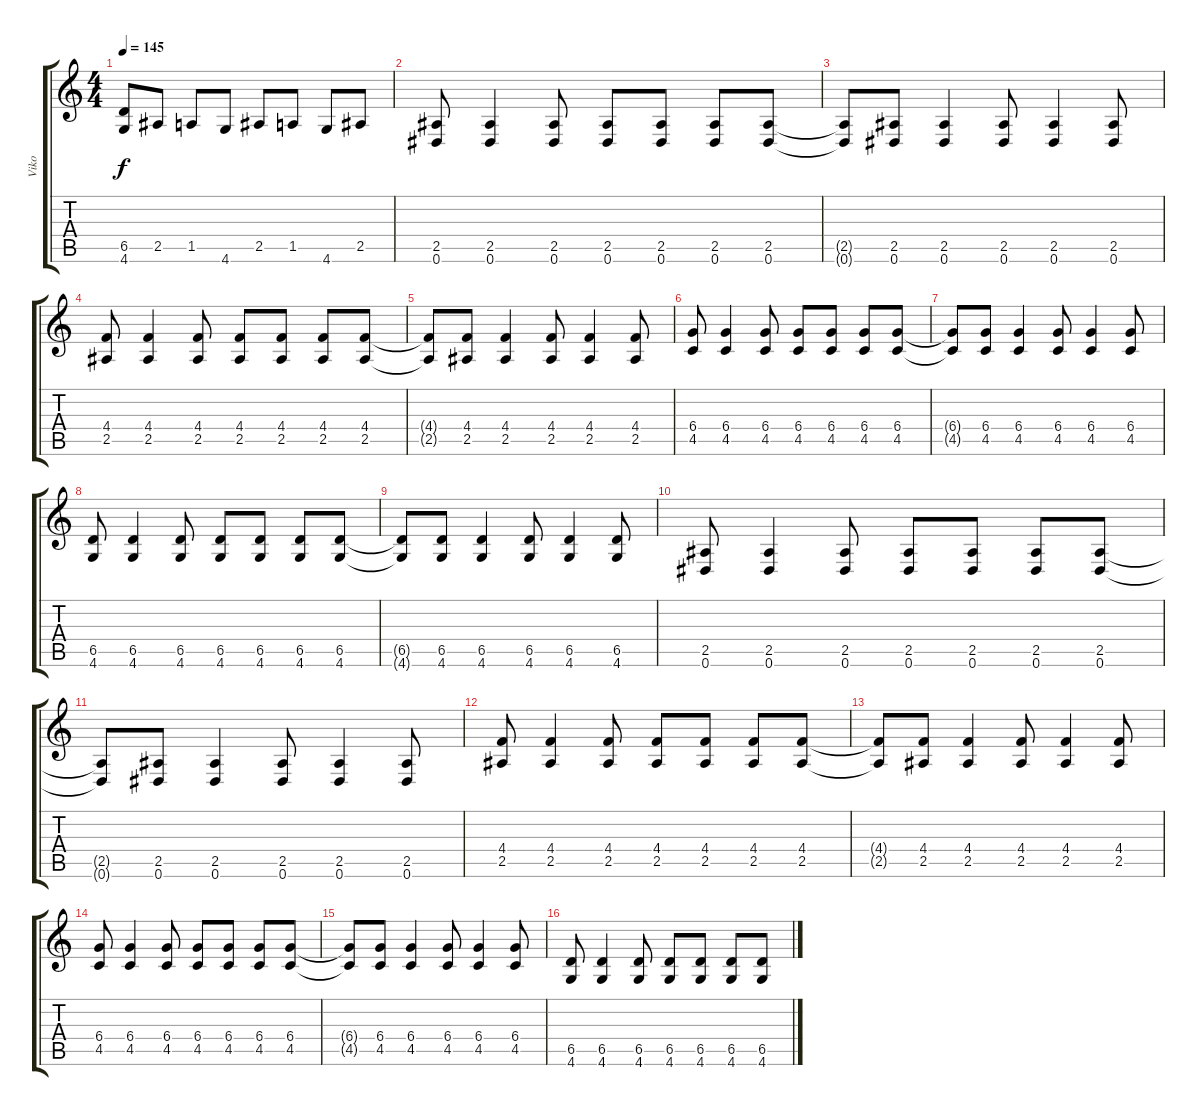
\track ("Viko" "Viko") {instrument overdrivenguitar}
\staff {score tabs}
\tuning (Eb4 Bb3 Gb3 Db3 Ab2 Eb2) {hide}
\ts (4 4)
\tempo 145
\clef g2
\ks c
(6.5 4.6).8{dy f} 2.5.8 1.5.8 4.6.8 2.5.8 1.5.8 4.6.8 2.5.8 |
(2.5 0.6).8 (2.5 0.6).4 (2.5 0.6).8 (2.5 0.6).8 (2.5 0.6).8 (2.5 0.6).8 (2.5 0.6).8 |
(2.5{t} 0.6{t}).8 (2.5 0.6).8 (2.5 0.6).4 (2.5 0.6).8 (2.5 0.6).4 (2.5 0.6).8 |
(4.4 2.5).8 (4.4 2.5).4 (4.4 2.5).8 (4.4 2.5).8 (4.4 2.5).8 (4.4 2.5).8 (4.4 2.5).8 |
(4.4{t} 2.5{t}).8 (4.4 2.5).8 (4.4 2.5).4 (4.4 2.5).8 (4.4 2.5).4 (4.4 2.5).8 |
(6.4 4.5).8 (6.4 4.5).4 (6.4 4.5).8 (6.4 4.5).8 (6.4 4.5).8 (6.4 4.5).8 (6.4 4.5).8 |
(6.4{t} 4.5{t}).8 (6.4 4.5).8 (6.4 4.5).4 (6.4 4.5).8 (6.4 4.5).4 (6.4 4.5).8 |
(6.5 4.6).8 (6.5 4.6).4 (6.5 4.6).8 (6.5 4.6).8 (6.5 4.6).8 (6.5 4.6).8 (6.5 4.6).8 |
(6.5{t} 4.6{t}).8 (6.5 4.6).8 (6.5 4.6).4 (6.5 4.6).8 (6.5 4.6).4 (6.5 4.6).8 |
(2.5 0.6).8 (2.5 0.6).4 (2.5 0.6).8 (2.5 0.6).8 (2.5 0.6).8 (2.5 0.6).8 (2.5 0.6).8 |
(2.5{t} 0.6{t}).8 (2.5 0.6).8 (2.5 0.6).4 (2.5 0.6).8 (2.5 0.6).4 (2.5 0.6).8 |
(4.4 2.5).8 (4.4 2.5).4 (4.4 2.5).8 (4.4 2.5).8 (4.4 2.5).8 (4.4 2.5).8 (4.4 2.5).8 |
(4.4{t} 2.5{t}).8 (4.4 2.5).8 (4.4 2.5).4 (4.4 2.5).8 (4.4 2.5).4 (4.4 2.5).8 |
(6.4 4.5).8 (6.4 4.5).4 (6.4 4.5).8 (6.4 4.5).8 (6.4 4.5).8 (6.4 4.5).8 (6.4 4.5).8 |
(6.4{t} 4.5{t}).8 (6.4 4.5).8 (6.4 4.5).4 (6.4 4.5).8 (6.4 4.5).4 (6.4 4.5).8 |
(6.5 4.6).8 (6.5 4.6).4 (6.5 4.6).8 (6.5 4.6).8 (6.5 4.6).8 (6.5 4.6).8 (6.5 4.6).8
